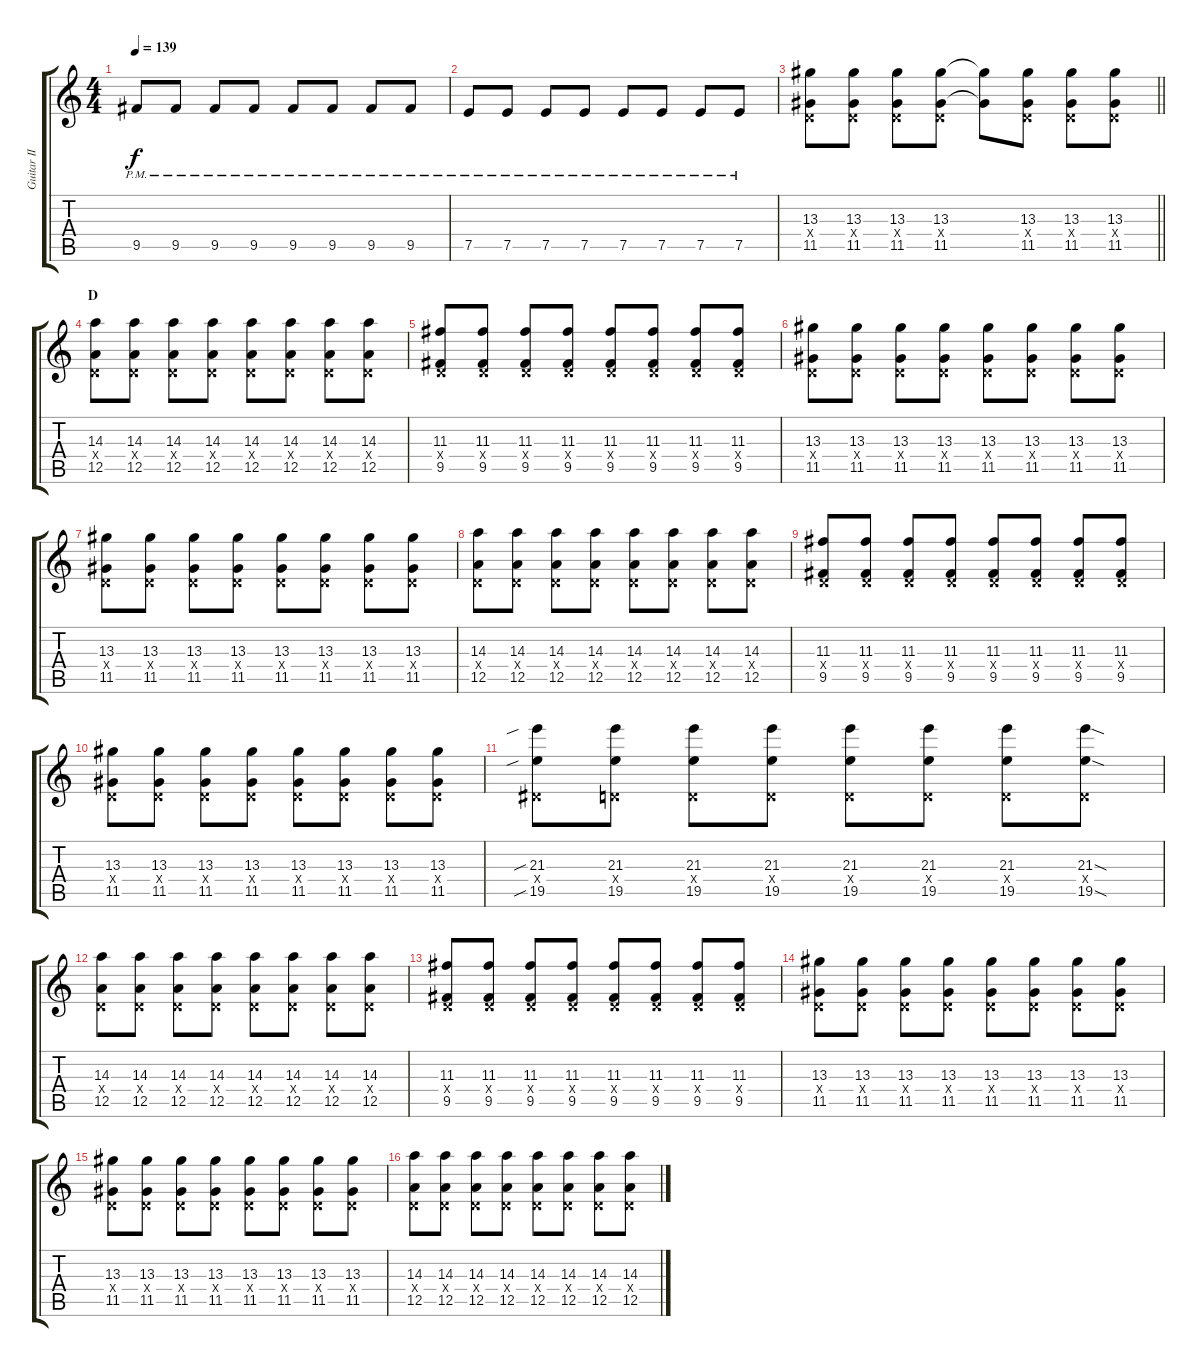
\track ("Guitar II - Kita" "Guitar II ") {instrument electricguitarjazz}
\staff {score tabs}
\tuning (E4 B3 G3 D3 A2 E2) {hide}
\ts (4 4)
\tempo 139
\clef g2
\ks c
9.5{pm}.8{dy f} 9.5{pm}.8 9.5{pm}.8 9.5{pm}.8 9.5{pm}.8 9.5{pm}.8 9.5{pm}.8 9.5{pm}.8 |
7.5{pm}.8 7.5{pm}.8 7.5{pm}.8 7.5{pm}.8 7.5{pm}.8 7.5{pm}.8 7.5{pm}.8 7.5{pm}.8 |
\barLineRight lightlight
(13.3 0.4{x} 11.5).8 (13.3 0.4{x} 11.5).8 (13.3 0.4{x} 11.5).8 (13.3 0.4{x} 11.5).8 (13.3{t} 11.5{t}).8 (13.3 0.4{x} 11.5).8 (13.3 0.4{x} 11.5).8 (13.3 0.4{x} 11.5).8 |
\section ("" "D")
(14.3 0.4{x} 12.5).8 (14.3 0.4{x} 12.5).8 (14.3 0.4{x} 12.5).8 (14.3 0.4{x} 12.5).8 (14.3 0.4{x} 12.5).8 (14.3 0.4{x} 12.5).8 (14.3 0.4{x} 12.5).8 (14.3 0.4{x} 12.5).8 |
(11.3 0.4{x} 9.5).8 (11.3 0.4{x} 9.5).8 (11.3 0.4{x} 9.5).8 (11.3 0.4{x} 9.5).8 (11.3 0.4{x} 9.5).8 (11.3 0.4{x} 9.5).8 (11.3 0.4{x} 9.5).8 (11.3 0.4{x} 9.5).8 |
(13.3 0.4{x} 11.5).8 (13.3 0.4{x} 11.5).8 (13.3 0.4{x} 11.5).8 (13.3 0.4{x} 11.5).8 (13.3 0.4{x} 11.5).8 (13.3 0.4{x} 11.5).8 (13.3 0.4{x} 11.5).8 (13.3 0.4{x} 11.5).8 |
(13.3 0.4{x} 11.5).8 (13.3 0.4{x} 11.5).8 (13.3 0.4{x} 11.5).8 (13.3 0.4{x} 11.5).8 (13.3 0.4{x} 11.5).8 (13.3 0.4{x} 11.5).8 (13.3 0.4{x} 11.5).8 (13.3 0.4{x} 11.5).8 |
(14.3 0.4{x} 12.5).8 (14.3 0.4{x} 12.5).8 (14.3 0.4{x} 12.5).8 (14.3 0.4{x} 12.5).8 (14.3 0.4{x} 12.5).8 (14.3 0.4{x} 12.5).8 (14.3 0.4{x} 12.5).8 (14.3 0.4{x} 12.5).8 |
(11.3 0.4{x} 9.5).8 (11.3 0.4{x} 9.5).8 (11.3 0.4{x} 9.5).8 (11.3 0.4{x} 9.5).8 (11.3 0.4{x} 9.5).8 (11.3 0.4{x} 9.5).8 (11.3 0.4{x} 9.5).8 (11.3 0.4{x} 9.5).8 |
(13.3 0.4{x} 11.5).8 (13.3 0.4{x} 11.5).8 (13.3 0.4{x} 11.5).8 (13.3 0.4{x} 11.5).8 (13.3 0.4{x} 11.5).8 (13.3 0.4{x} 11.5).8 (13.3 0.4{x} 11.5).8 (13.3 0.4{x} 11.5).8 |
(21.3{sib} 1.4{x} 19.5{sib}).8 (21.3 0.4{x} 19.5).8 (21.3 0.4{x} 19.5).8 (21.3 0.4{x} 19.5).8 (21.3 0.4{x} 19.5).8 (21.3 0.4{x} 19.5).8 (21.3 0.4{x} 19.5).8 (21.3{sod} 0.4{x} 19.5{sod}).8 |
(14.3 0.4{x} 12.5).8 (14.3 0.4{x} 12.5).8 (14.3 0.4{x} 12.5).8 (14.3 0.4{x} 12.5).8 (14.3 0.4{x} 12.5).8 (14.3 0.4{x} 12.5).8 (14.3 0.4{x} 12.5).8 (14.3 0.4{x} 12.5).8 |
(11.3 0.4{x} 9.5).8 (11.3 0.4{x} 9.5).8 (11.3 0.4{x} 9.5).8 (11.3 0.4{x} 9.5).8 (11.3 0.4{x} 9.5).8 (11.3 0.4{x} 9.5).8 (11.3 0.4{x} 9.5).8 (11.3 0.4{x} 9.5).8 |
(13.3 0.4{x} 11.5).8 (13.3 0.4{x} 11.5).8 (13.3 0.4{x} 11.5).8 (13.3 0.4{x} 11.5).8 (13.3 0.4{x} 11.5).8 (13.3 0.4{x} 11.5).8 (13.3 0.4{x} 11.5).8 (13.3 0.4{x} 11.5).8 |
(13.3 0.4{x} 11.5).8 (13.3 0.4{x} 11.5).8 (13.3 0.4{x} 11.5).8 (13.3 0.4{x} 11.5).8 (13.3 0.4{x} 11.5).8 (13.3 0.4{x} 11.5).8 (13.3 0.4{x} 11.5).8 (13.3 0.4{x} 11.5).8 |
(14.3 0.4{x} 12.5).8 (14.3 0.4{x} 12.5).8 (14.3 0.4{x} 12.5).8 (14.3 0.4{x} 12.5).8 (14.3 0.4{x} 12.5).8 (14.3 0.4{x} 12.5).8 (14.3 0.4{x} 12.5).8 (14.3 0.4{x} 12.5).8
